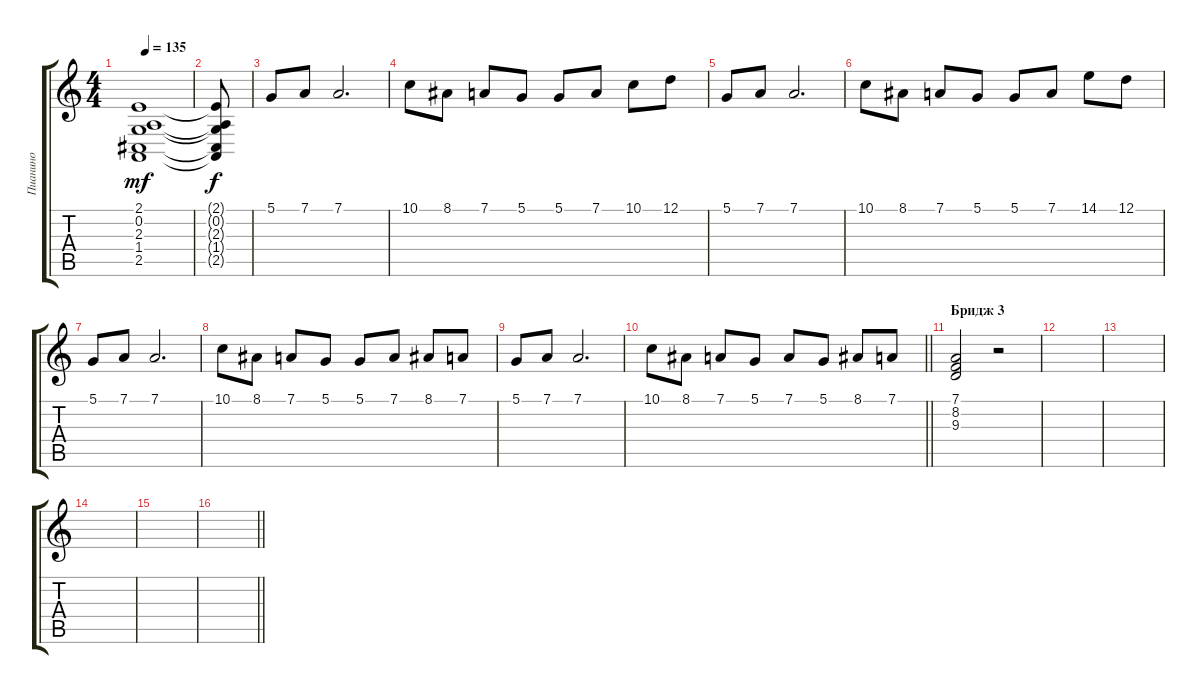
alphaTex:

\track ("Пианино" "Пианино") {instrument brightacousticpiano}
\staff {score tabs}
\tuning (D4 A3 F3 C3 G2 D2) {hide}
\ts (4 4)
\tempo 135
\clef g2
\ks c
(2.1 0.2 2.3 1.4 2.5).1{dy mf} |
(2.1{t} 0.2{t} 2.3{t} 1.4{t} 2.5{t}).8{dy f} |
5.1.8 7.1.8 7.1.2{d} |
10.1.8 8.1.8 7.1.8 5.1.8 5.1.8 7.1.8 10.1.8 12.1.8 |
5.1.8 7.1.8 7.1.2{d} |
10.1.8 8.1.8 7.1.8 5.1.8 5.1.8 7.1.8 14.1.8 12.1.8 |
5.1.8 7.1.8 7.1.2{d} |
10.1.8 8.1.8 7.1.8 5.1.8 5.1.8 7.1.8 8.1.8 7.1.8 |
5.1.8 7.1.8 7.1.2{d} |
\barLineRight lightlight
10.1.8 8.1.8 7.1.8 5.1.8 7.1.8 5.1.8 8.1.8 7.1.8 |
\section ("" "Бридж 3")
(7.1 8.2 9.3).2 r.2 |
|
|
|
|
\barLineRight lightlight
